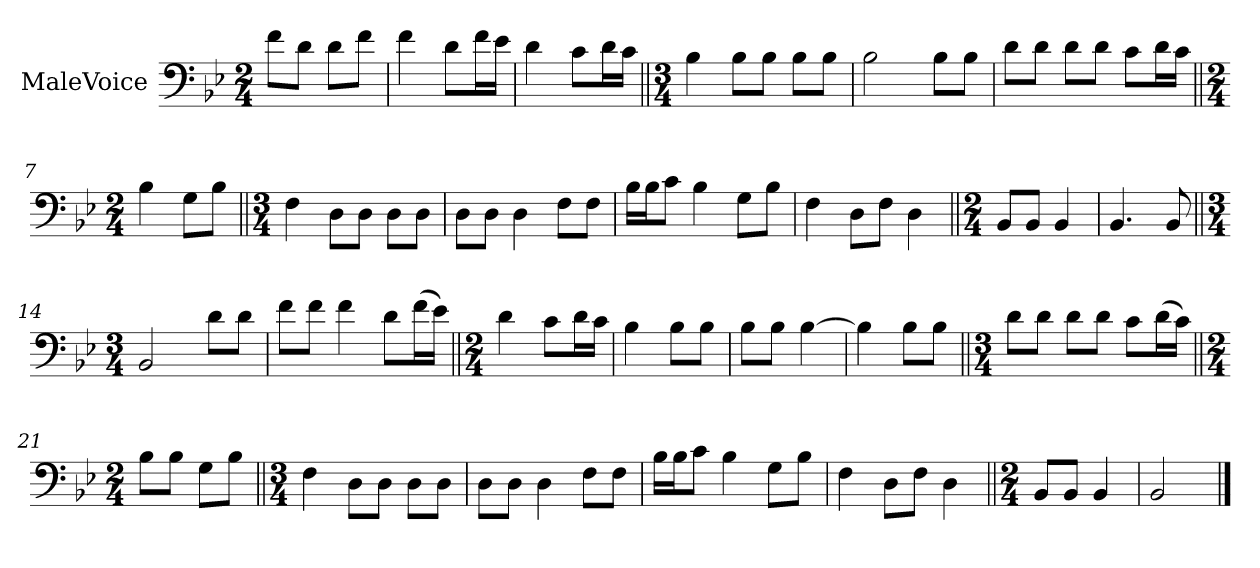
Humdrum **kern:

**kern
*part1
*staff1
*I"MaleVoice
*clefF4
*k[b-e-]
*M2/4
*MM96
=
8f\L
8d\J
8d\L
8f\J
=2
4f
8d\L
16f\L
16e-\JJ
=3
4d
8c\L
16d\L
16c\JJ
=4||
*M3/4
4B-
8B-\L
8B-\J
8B-\L
8B-\J
=5
2B-
8B-\L
8B-\J
=6
8d\L
8d\J
8d\L
8d\J
8c\L
16d\L
16c\JJ
=7||
*M2/4
4B-
8G\L
8B-\J
=8||
*M3/4
4F
8D\L
8D\J
8D\L
8D\J
=9
8D\L
8D\J
4D
8F\L
8F\J
=10
16B-\LL
16B-\J
8c\J
4B-
8G\L
8B-\J
=11
4F
8D\L
8F\J
4D
=12||
*M2/4
8BB-/L
8BB-/J
4BB-
=13
4.BB-
8BB-
=14||
*M3/4
2BB-
8d\L
8d\J
=15
8f\L
8f\J
4f
8d\L
(16f\L
16e-\JJ)
=16||
*M2/4
4d
8c\L
16d\L
16c\JJ
=17
4B-
8B-\L
8B-\J
=18
8B-\L
8B-\J
[4B-
=19
4B-]
8B-\L
8B-\J
=20||
*M3/4
8d\L
8d\J
8d\L
8d\J
8c\L
(16d\L
16c\JJ)
=21||
*M2/4
8B-\L
8B-\J
8G\L
8B-\J
=22||
*M3/4
4F
8D\L
8D\J
8D\L
8D\J
=23
8D\L
8D\J
4D
8F\L
8F\J
=24
16B-\LL
16B-\J
8c\J
4B-
8G\L
8B-\J
=25
4F
8D\L
8F\J
4D
=26||
*M2/4
8BB-/L
8BB-/J
4BB-
=27
2BB-
==
*-
